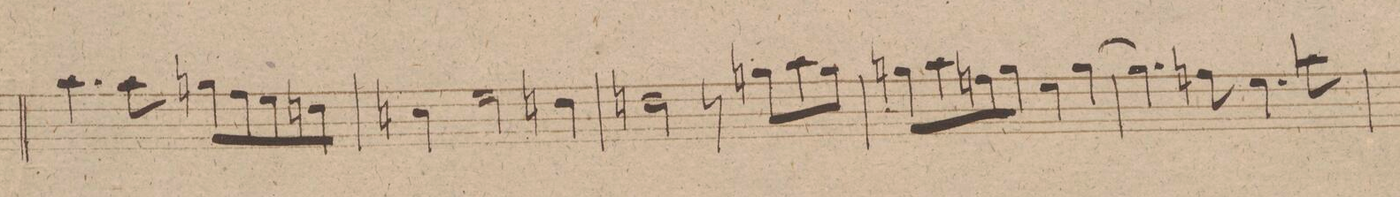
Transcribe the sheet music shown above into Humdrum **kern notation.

**kern	**dynam
*I"Flauto 2do	*
*clefG2	*
*k[f#c#g#d#]	*
*met(c)	*
*M4/4	*
4.aa\	.
8aa\	.
8ggn\L	.
8ff#\	.
8ee\	.
8ddn\J	.
=243	=243
4ccn\	.
2ee\	.
4ddn\	.
=244	=244
2ddn\	.
8r	.
8ggn\L	.
8aa\	.
8gg\J	.
=245	=245
8ggn\L	.
8aa\	.
8ffn\	.
8gg\J	.
4ee\	.
[4gg\	.
=246	=246
4.gg\]	.
8ffn\	.
4.ee\	.
8aa\	.
=247	=247
*-	*-
